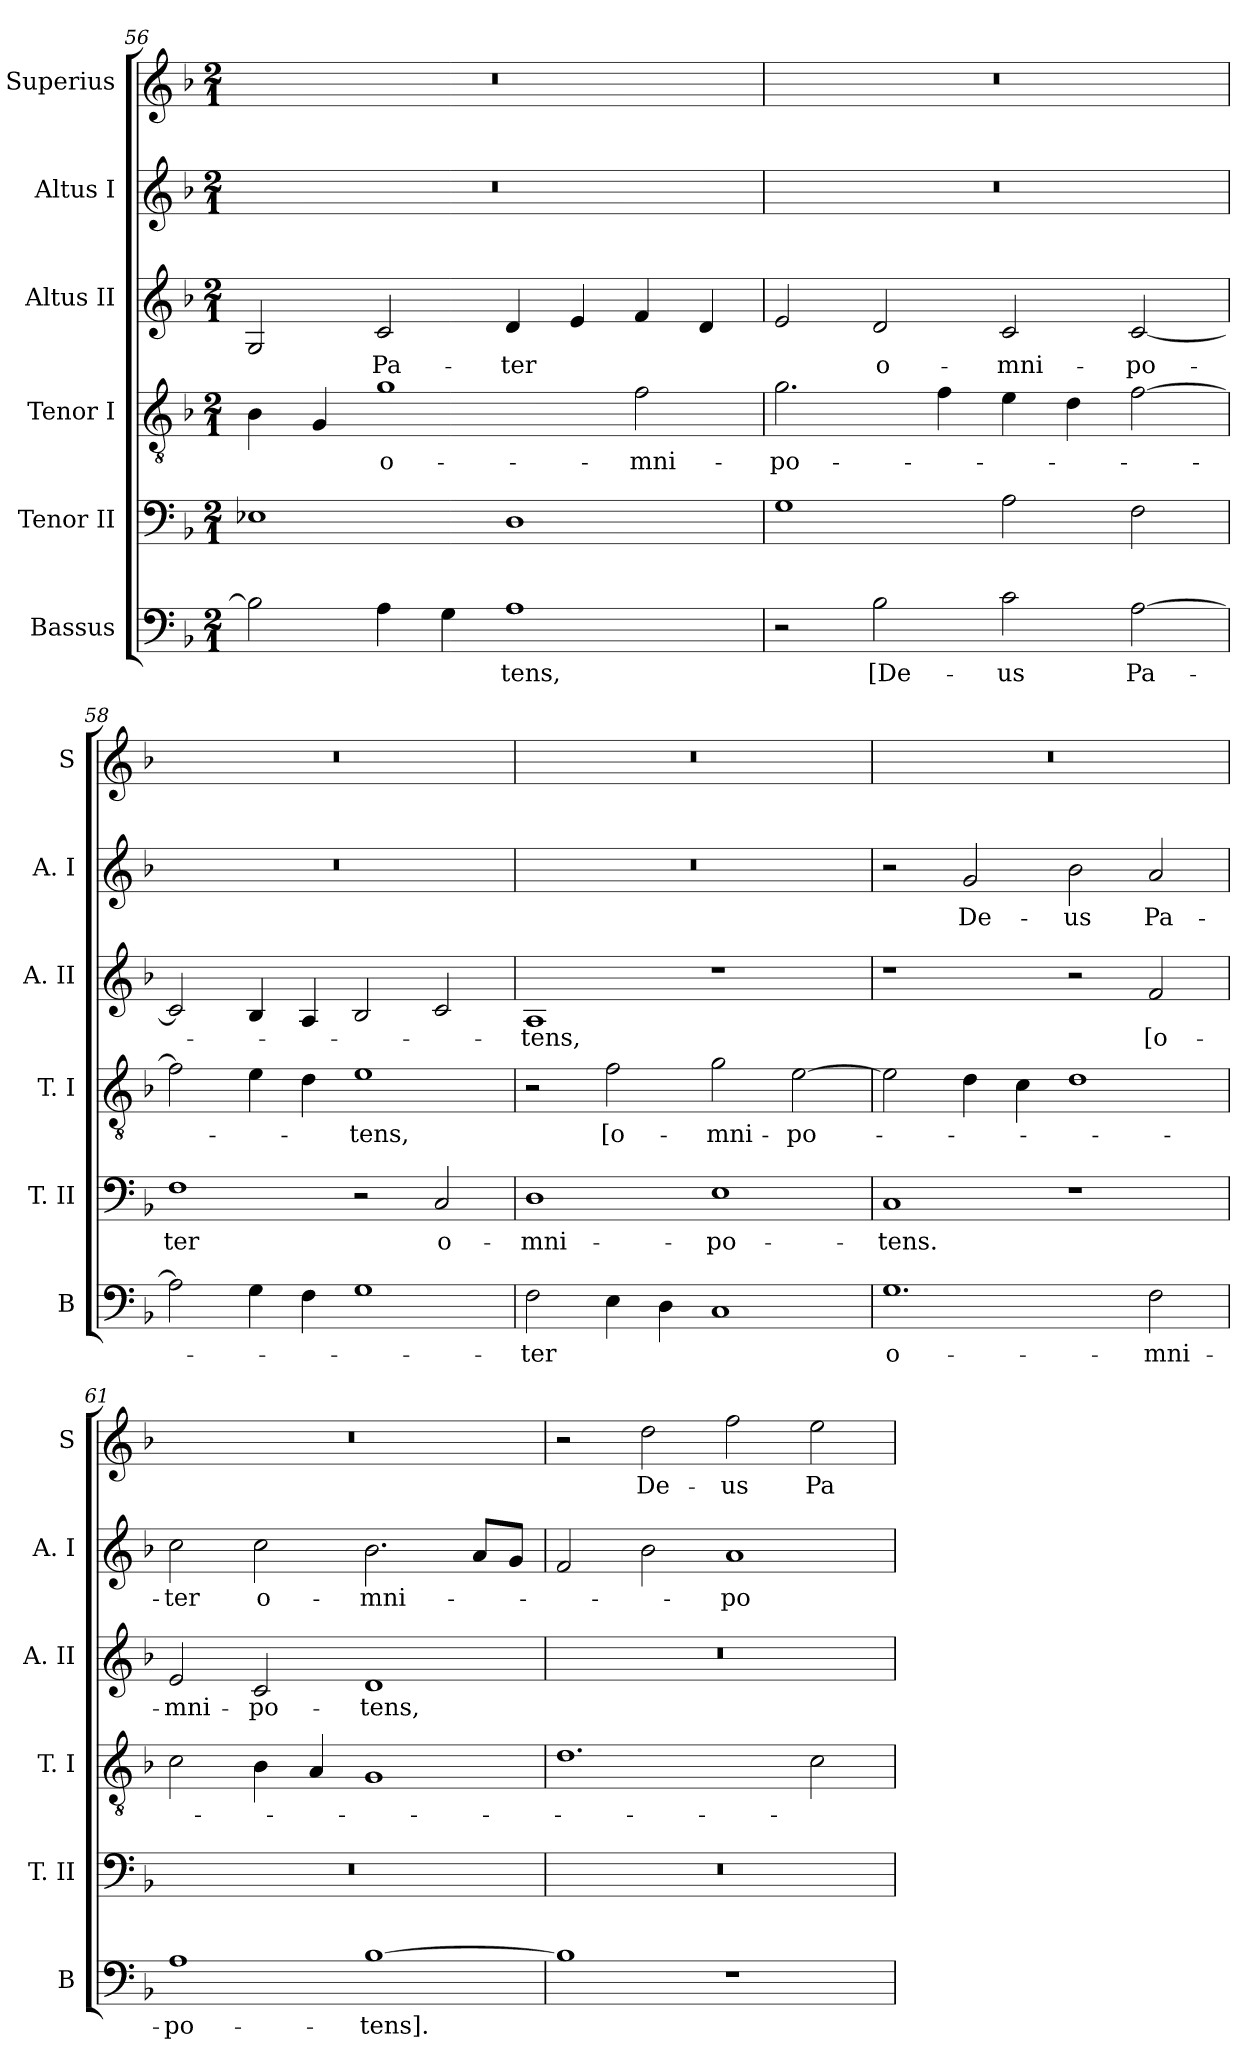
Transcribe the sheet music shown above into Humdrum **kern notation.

**kern	**text	**kern	**text	**kern	**text	**kern	**text	**kern	**text	**kern	**text
*part6	*part6	*part5	*part5	*part4	*part4	*part3	*part3	*part2	*part2	*part1	*part1
*staff6	*staff6	*staff5	*staff5	*staff4	*staff4	*staff3	*staff3	*staff2	*staff2	*staff1	*staff1
*I"Bassus	*	*I"Tenor II	*	*I"Tenor I	*	*I"Altus II	*	*I"Altus I	*	*I"Superius	*
*I'B	*	*I'T. II	*	*I'T. I	*	*I'A. II	*	*I'A. I	*	*I'S	*
*clefF4	*	*clefF4	*	*clefGv2	*	*clefG2	*	*clefG2	*	*clefG2	*
*k[b-]	*	*k[b-]	*	*k[b-]	*	*k[b-]	*	*k[b-]	*	*k[b-]	*
*F:	*	*F:	*	*F:	*	*F:	*	*F:	*	*F:	*
*M2/1	*	*M2/1	*	*M2/1	*	*M2/1	*	*M2/1	*	*M2/1	*
=56	=56	=56	=56	=56	=56	=56	=56	=56	=56	=56	=56
2B-]	.	1E-X	.	4B-	.	2G	.	0r	.	0r	.
.	.	.	.	4G	.	.	.	.	.	.	.
4A	.	.	.	1g	o-	2c	Pa-	.	.	.	.
4G	.	.	.	.	.	.	.	.	.	.	.
1A	-tens,	1D	.	.	.	4d	-ter	.	.	.	.
.	.	.	.	.	.	4e	.	.	.	.	.
.	.	.	.	2f	-mni-	4f	.	.	.	.	.
.	.	.	.	.	.	4d	.	.	.	.	.
=57	=57	=57	=57	=57	=57	=57	=57	=57	=57	=57	=57
2r	.	1G	.	2.g	-po-	2e	.	0r	.	0r	.
2B-	[De-	.	.	.	.	2d	o-	.	.	.	.
.	.	.	.	4f	.	.	.	.	.	.	.
2c	-us	2A	.	4e	.	2c	-mni-	.	.	.	.
.	.	.	.	4d	.	.	.	.	.	.	.
[2A	Pa-	2F	.	[2f	.	[2c	-po-	.	.	.	.
=58	=58	=58	=58	=58	=58	=58	=58	=58	=58	=58	=58
2A]	.	1F	-ter	2f]	.	2c]	.	0r	.	0r	.
4G	.	.	.	4e	.	4B-	.	.	.	.	.
4F	.	.	.	4d	.	4A	.	.	.	.	.
1G	.	2r	.	1e	-tens,	2B-	.	.	.	.	.
.	.	2C	o-	.	.	2c	.	.	.	.	.
=59	=59	=59	=59	=59	=59	=59	=59	=59	=59	=59	=59
2F	-ter	1D	-mni-	2r	.	1A	-tens,	0r	.	0r	.
4E	.	.	.	2f	[o-	.	.	.	.	.	.
4D	.	.	.	.	.	.	.	.	.	.	.
1C	.	1E	-po-	2g	-mni-	1r	.	.	.	.	.
.	.	.	.	[2e	-po-	.	.	.	.	.	.
=60	=60	=60	=60	=60	=60	=60	=60	=60	=60	=60	=60
1.G	o-	1C	-tens.	2e]	.	1r	.	2r	.	0r	.
.	.	.	.	4d	.	.	.	2g	De-	.	.
.	.	.	.	4c	.	.	.	.	.	.	.
.	.	1r	.	1d	.	2r	.	2b-	-us	.	.
2F	-mni-	.	.	.	.	2f	[o-	2a	Pa-	.	.
=61	=61	=61	=61	=61	=61	=61	=61	=61	=61	=61	=61
1A	-po-	0r	.	2c	.	2e	-mni-	2cc	-ter	0r	.
.	.	.	.	4B-	.	2c	-po-	2cc	o-	.	.
.	.	.	.	4A	.	.	.	.	.	.	.
[1B-	-tens].	.	.	1G	.	1d	-tens,	2.b-	-mni-	.	.
.	.	.	.	.	.	.	.	8aL	.	.	.
.	.	.	.	.	.	.	.	8gJ	.	.	.
=62	=62	=62	=62	=62	=62	=62	=62	=62	=62	=62	=62
1B-]	.	0r	.	1.d	.	0r	.	2f	.	2r	.
.	.	.	.	.	.	.	.	2b-	.	2dd	De-
1r	.	.	.	.	.	.	.	1a	-po-	2ff	-us
.	.	.	.	2c	.	.	.	.	.	2ee	Pa-
=	=	=	=	=	=	=	=	=	=	=	=
*-	*-	*-	*-	*-	*-	*-	*-	*-	*-	*-	*-
